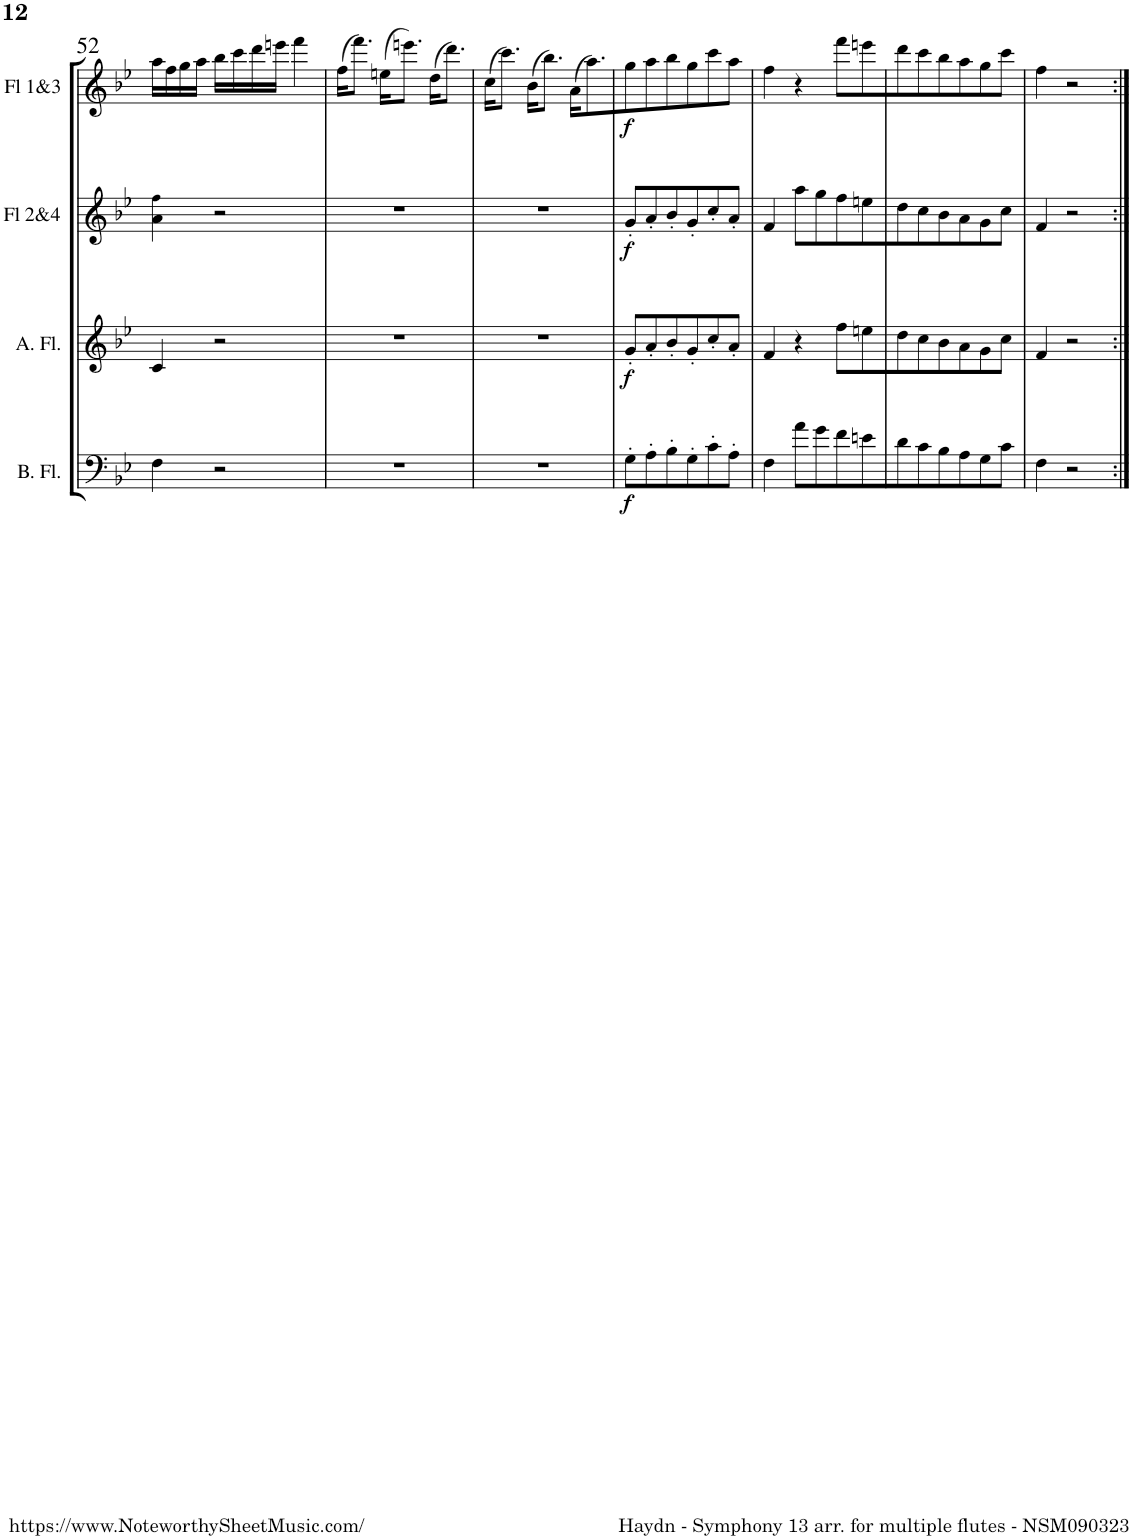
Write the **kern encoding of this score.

**kern	**dynam	**kern	**dynam	**kern	**dynam	**kern	**dynam
*part4	*part4	*part3	*part3	*part2	*part2	*part1	*part1
*staff4	*staff4	*staff3	*staff3	*staff2	*staff2	*staff1	*staff1
*I"Bass Flute	*	*I"Alto Flute	*	*I"Flutes 2&amp;4	*	*I"Flutes 1&amp;3	*
*I'B. Fl.	*	*I'A. Fl.	*	*I'Fl 2&amp;4	*	*I'Fl 1&amp;3	*
!!LO:PB:g=z
*clefF4	*	*clefG2	*	*clefG2	*	*clefG2	*
*k[b-e-]	*	*k[b-e-]	*	*k[b-e-]	*	*k[b-e-]	*
*M3/4	*	*M3/4	*	*M3/4	*	*M3/4	*
=52	=52	=52	=52	=52	=52	=52	=52
4F\	.	4c/	.	4a\ 4ff!\	.	16aa\LL	.
.	.	.	.	.	.	16ff\	.
.	.	.	.	.	.	16gg\	.
.	.	.	.	.	.	16aa\JJ	.
2r	.	2r	.	2r	.	16bb-\LL	.
.	.	.	.	.	.	16ccc\	.
.	.	.	.	.	.	16ddd\	.
.	.	.	.	.	.	16eeen\JJ	.
.	.	.	.	.	.	4fff\	.
=53	=53	=53	=53	=53	=53	=53	=53
2.r	.	2.r	.	2.r	.	(16ff\KL	.
.	.	.	.	.	.	8.fff\J)	.
.	.	.	.	.	.	(16een\KL	.
.	.	.	.	.	.	8.eeen\J)	.
.	.	.	.	.	.	(16dd\KL	.
.	.	.	.	.	.	8.ddd\J)	.
=54	=54	=54	=54	=54	=54	=54	=54
2.r	.	2.r	.	2.r	.	(16cc\KL	.
.	.	.	.	.	.	8.ccc\J)	.
.	.	.	.	.	.	(16b-\KL	.
.	.	.	.	.	.	8.bb-\J)	.
.	.	.	.	.	.	(16a\KL	.
.	.	.	.	.	.	8.aa\)	.
=55	=55	=55	=55	=55	=55	=55	=55
!	!LO:DY:b	!	!LO:DY:b	!	!LO:DY:b	!	!LO:DY:b
8G'\L	f	8g'/L	f	8g'/L	f	8gg\	f
8A'\	.	8a'/	.	8a'/	.	8aa\	.
8B-'\	.	8b-'/	.	8b-'/	.	8bb-\	.
8G'\	.	8g'/	.	8g'/	.	8gg\	.
8c'\	.	8cc'/	.	8cc'/	.	8ccc\	.
8A'\J	.	8a'/J	.	8a'/J	.	8aa\J	.
=56	=56	=56	=56	=56	=56	=56	=56
4F\	.	4f/	.	4f/	.	4ff\	.
8a\L	.	4r	.	8aa\L	.	4r	.
8g\	.	.	.	8gg\	.	.	.
8f\	.	8ff\L	.	8ff\	.	8fff\L	.
8en\	.	8een\	.	8een\	.	8eeen\	.
=57	=57	=57	=57	=57	=57	=57	=57
8d\	.	8dd\	.	8dd\	.	8ddd\	.
8c\	.	8cc\	.	8cc\	.	8ccc\	.
8B-\	.	8b-\	.	8b-\	.	8bb-\	.
8A\	.	8a\	.	8a\	.	8aa\	.
8G\	.	8g\	.	8g\	.	8gg\	.
8c\J	.	8cc\J	.	8cc\J	.	8ccc\J	.
=58	=58	=58	=58	=58	=58	=58	=58
4F\	.	4f/	.	4f/	.	4ff\	.
2r	.	2r	.	2r	.	2r	.
=:|!	=:|!	=:|!	=:|!	=:|!	=:|!	=:|!	=:|!
*-	*-	*-	*-	*-	*-	*-	*-
